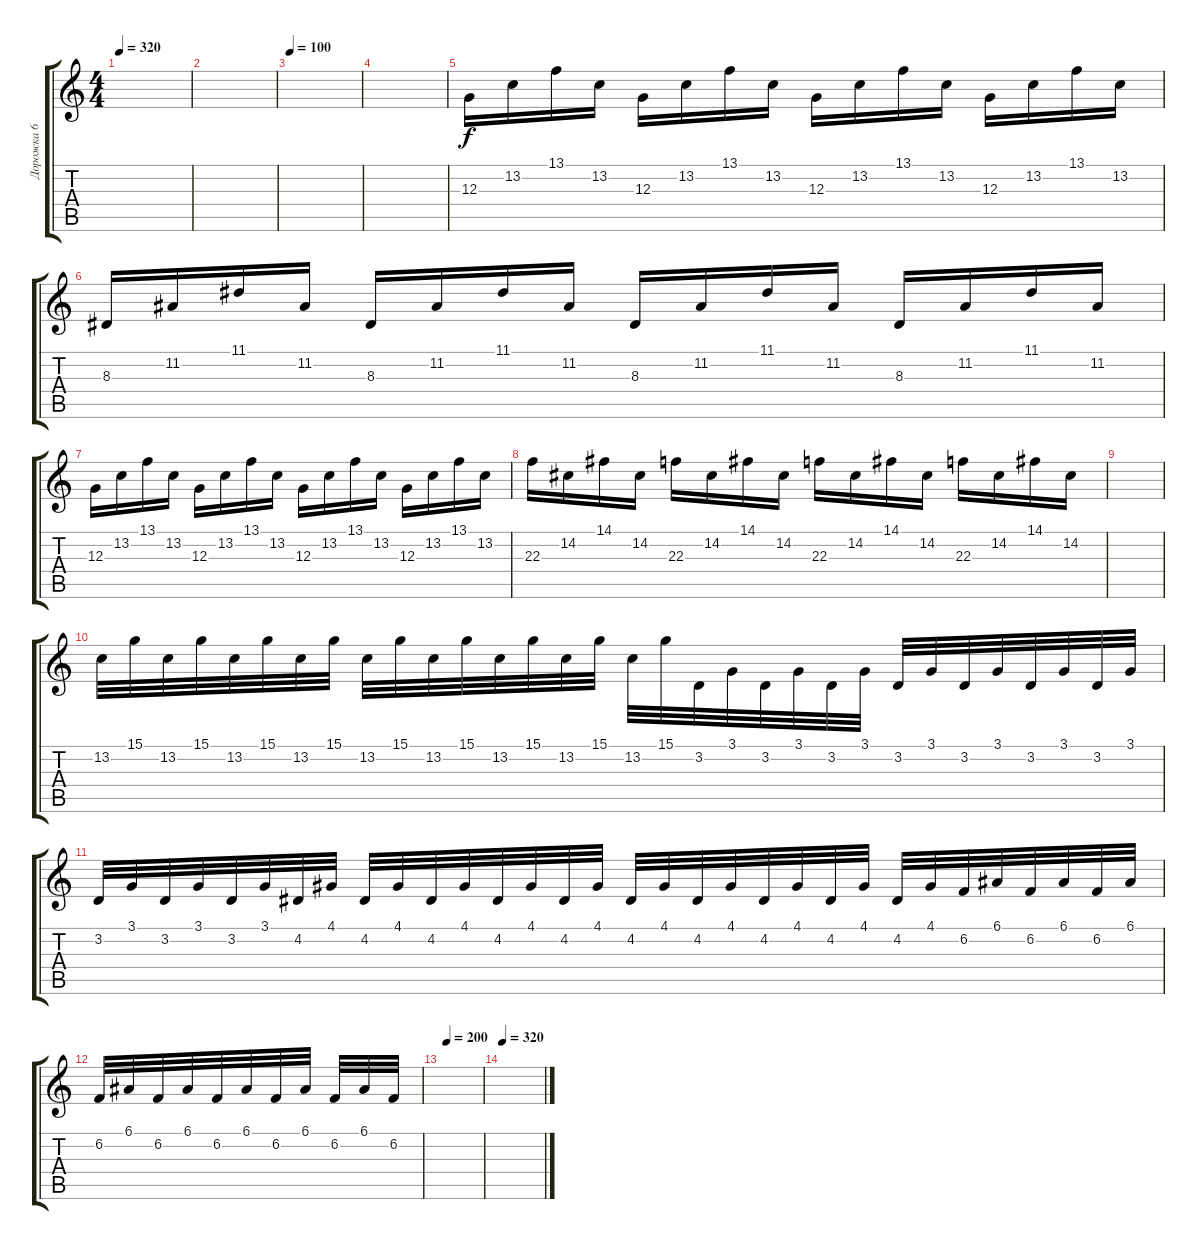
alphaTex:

\track ("Дорожка 6" "Дорожка 6") {instrument stringensemble2}
\staff {score tabs}
\tuning (E4 B3 G3 D3 A2 E2) {hide}
\ts (4 4)
\tempo 320
\clef g2
\ks c
|
|
\tempo 100
|
|
12.3.16{volume 16 balance 16} 13.2.16 13.1.16 13.2.16 12.3.16 13.2.16 13.1.16 13.2.16 12.3.16 13.2.16 13.1.16 13.2.16 12.3.16 13.2.16 13.1.16 13.2.16 |
8.3.16 11.2.16 11.1.16 11.2.16 8.3.16 11.2.16 11.1.16 11.2.16 8.3.16 11.2.16 11.1.16 11.2.16 8.3.16 11.2.16 11.1.16 11.2.16 |
12.3.16{volume 16 balance 16} 13.2.16 13.1.16 13.2.16 12.3.16 13.2.16 13.1.16 13.2.16 12.3.16 13.2.16 13.1.16 13.2.16 12.3.16 13.2.16 13.1.16 13.2.16 |
22.3.16 14.2.16 14.1.16 14.2.16 22.3.16 14.2.16 14.1.16 14.2.16 22.3.16 14.2.16 14.1.16 14.2.16 22.3.16 14.2.16 14.1.16 14.2.16 |
|
13.2.32 15.1.32 13.2.32 15.1.32 13.2.32 15.1.32 13.2.32 15.1.32 13.2.32 15.1.32 13.2.32 15.1.32 13.2.32 15.1.32 13.2.32 15.1.32 13.2.32 15.1.32 3.2.32 3.1.32 3.2.32 3.1.32 3.2.32 3.1.32 3.2.32 3.1.32 3.2.32 3.1.32 3.2.32 3.1.32 3.2.32 3.1.32 |
3.2.32 3.1.32 3.2.32 3.1.32 3.2.32 3.1.32 4.2.32 4.1.32 4.2.32 4.1.32 4.2.32 4.1.32 4.2.32 4.1.32 4.2.32 4.1.32 4.2.32 4.1.32 4.2.32 4.1.32 4.2.32 4.1.32 4.2.32 4.1.32 4.2.32 4.1.32 6.2.32 6.1.32 6.2.32 6.1.32 6.2.32 6.1.32 |
6.2.32 6.1.32 6.2.32 6.1.32 6.2.32 6.1.32 6.2.32 6.1.32 6.2.32 6.1.32 6.2.32 |
\tempo (200 0.125)
|
\tempo 320
